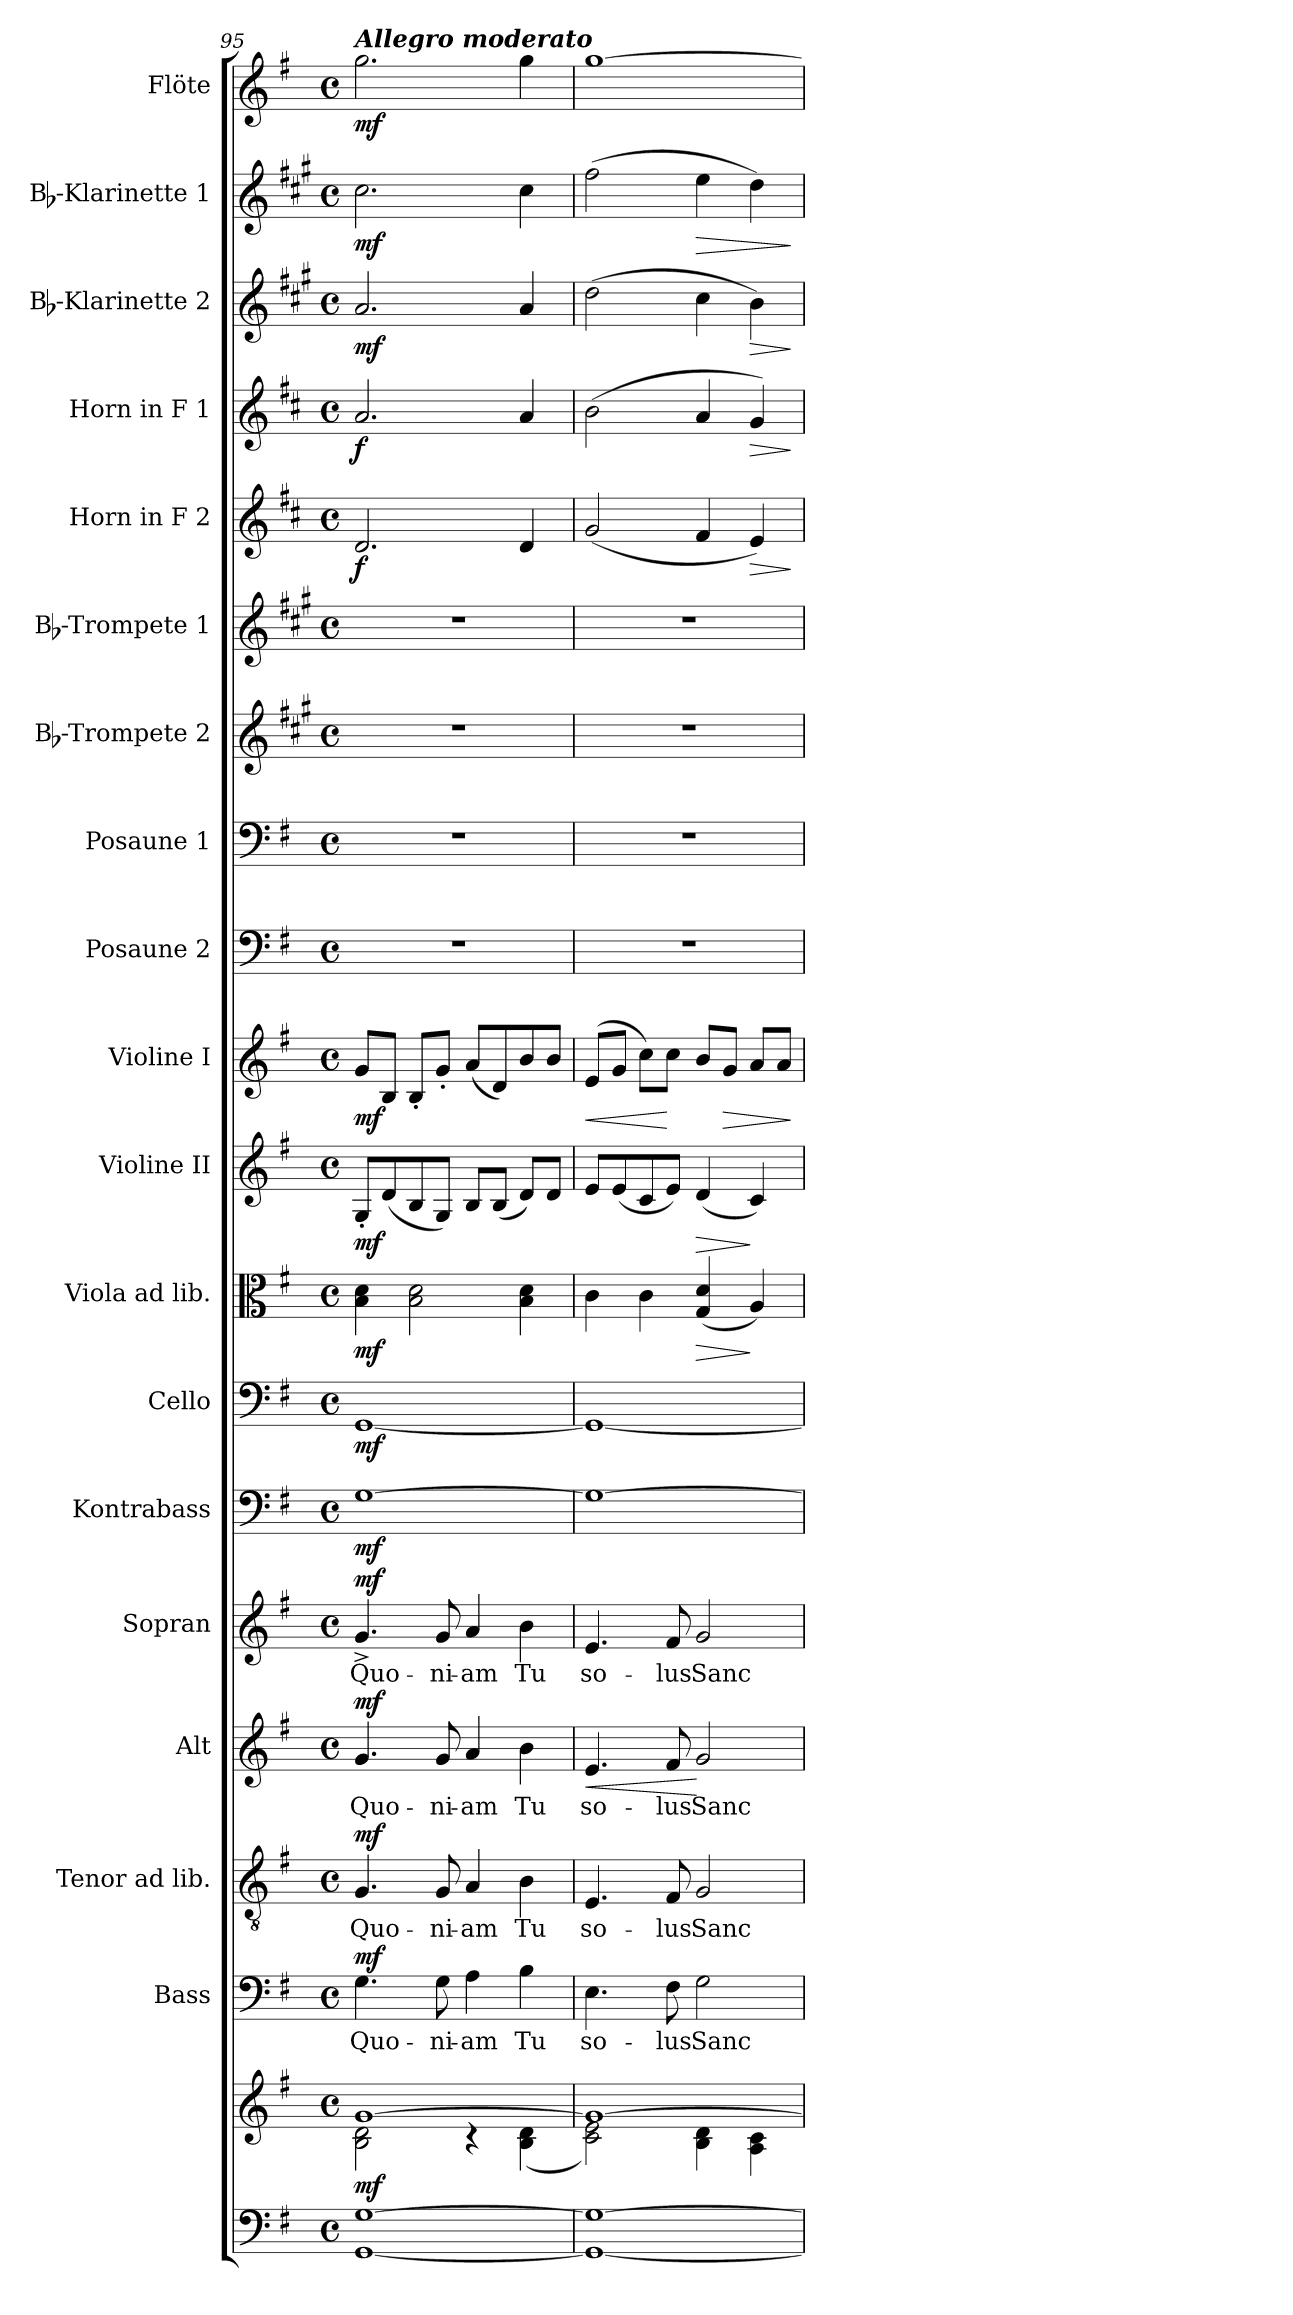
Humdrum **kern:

**kern	**kern	**dynam	**kern	**text	**dynam	**kern	**text	**dynam	**kern	**text	**dynam	**kern	**text	**dynam	**kern	**dynam	**kern	**dynam	**kern	**dynam	**kern	**dynam	**kern	**dynam	**kern	**kern	**kern	**kern	**kern	**dynam	**kern	**dynam	**kern	**dynam	**kern	**dynam	**kern	**dynam
*part19	*part19	*part19	*part18	*part18	*part18	*part17	*part17	*part17	*part16	*part16	*part16	*part15	*part15	*part15	*part14	*part14	*part13	*part13	*part12	*part12	*part11	*part11	*part10	*part10	*part9	*part8	*part7	*part6	*part5	*part5	*part4	*part4	*part3	*part3	*part2	*part2	*part1	*part1
*staff20	*staff19	*staff19/20	*staff18	*staff18	*staff18	*staff17	*staff17	*staff17	*staff16	*staff16	*staff16	*staff15	*staff15	*staff15	*staff14	*staff14	*staff13	*staff13	*staff12	*staff12	*staff11	*staff11	*staff10	*staff10	*staff9	*staff8	*staff7	*staff6	*staff5	*staff5	*staff4	*staff4	*staff3	*staff3	*staff2	*staff2	*staff1	*staff1
*	*	*	*I"Bass	*	*	*I"Tenor ad lib.	*	*	*I"Alt	*	*	*I"Sopran	*	*	*I"Kontrabass	*	*I"Cello	*	*I"Viola ad lib.	*	*I"Violine II	*	*I"Violine I	*	*I"Posaune 2	*I"Posaune 1	*I"Bb-Trompete 2	*I"Bb-Trompete 1	*I"Horn in F 2	*	*I"Horn in F 1	*	*I"Bb-Klarinette 2	*	*I"Bb-Klarinette 1	*	*I"Flöte	*
*	*	*	*I'B.	*	*	*I'T.	*	*	*I'A.	*	*	*I'S.	*	*	*I'Kb.	*	*	*	*I'Vla.	*	*I'Vl. II	*	*I'Vl. I	*	*I'Pos. 2	*I'Pos. 1	*I'Bb Trp. 2	*I'Bb Trp. 1	*	*	*	*	*I'Bb Kl. 2	*	*I'Bb Kl. 1	*	*I'Fl.	*
*clefF4	*clefG2	*	*clefF4	*	*	*clefGv2	*	*	*clefG2	*	*	*clefG2	*	*	*clefF4	*	*clefF4	*	*clefC3	*	*clefG2	*	*clefG2	*	*clefF4	*clefF4	*clefG2	*clefG2	*clefG2	*	*clefG2	*	*clefG2	*	*clefG2	*	*clefG2	*
*	*	*	*	*	*	*	*	*	*	*	*	*	*	*	*ITrd7c12	*	*	*	*	*	*	*	*	*	*	*	*ITrd1c2	*ITrd1c2	*ITrd4c7	*	*ITrd4c7	*	*ITrd1c2	*	*ITrd1c2	*	*	*
*k[f#]	*k[f#]	*	*k[f#]	*	*	*k[f#]	*	*	*k[f#]	*	*	*k[f#]	*	*	*k[f#]	*	*k[f#]	*	*k[f#]	*	*k[f#]	*	*k[f#]	*	*k[f#]	*k[f#]	*k[f#]	*k[f#]	*k[f#]	*	*k[f#]	*	*k[f#]	*	*k[f#]	*	*k[f#]	*
*G:	*G:	*	*G:	*	*	*G:	*	*	*G:	*	*	*G:	*	*	*G:	*	*G:	*	*G:	*	*G:	*	*G:	*	*G:	*G:	*G:	*G:	*G:	*	*G:	*	*G:	*	*G:	*	*G:	*
*M4/4	*M4/4	*	*M4/4	*	*	*M4/4	*	*	*M4/4	*	*	*M4/4	*	*	*M4/4	*	*M4/4	*	*M4/4	*	*M4/4	*	*M4/4	*	*M4/4	*M4/4	*M4/4	*M4/4	*M4/4	*	*M4/4	*	*M4/4	*	*M4/4	*	*M4/4	*
*met(c)	*met(c)	*	*met(c)	*	*	*met(c)	*	*	*met(c)	*	*	*met(c)	*	*	*met(c)	*	*met(c)	*	*met(c)	*	*met(c)	*	*met(c)	*	*met(c)	*met(c)	*met(c)	*met(c)	*met(c)	*	*met(c)	*	*met(c)	*	*met(c)	*	*met(c)	*
=95	=95	=95	=95	=95	=95	=95	=95	=95	=95	=95	=95	=95	=95	=95	=95	=95	=95	=95	=95	=95	=95	=95	=95	=95	=95	=95	=95	=95	=95	=95	=95	=95	=95	=95	=95	=95	=95	=95
*	*^	*	*	*	*	*	*	*	*	*	*	*	*	*	*	*	*	*	*	*	*	*	*	*	*	*	*	*	*	*	*	*	*	*	*	*	*	*
!	!	!	!	!	!	!	!	!	!	!	!	!	!	!	!	!	!	!	!	!	!	!	!	!	!	!	!	!	!	!	!	!	!	!	!	!	!	!LO:TX:a:Bi:t=Allegro moderato	!
!	!	!	!LO:DY:b	!	!LO:LY:b	!LO:DY:a	!	!LO:LY:b	!LO:DY:a	!	!LO:LY:b	!LO:DY:a	!	!LO:LY:b	!LO:DY:a	!	!LO:DY:b	!	!LO:DY:b	!	!LO:DY:b	!	!LO:DY:b	!	!LO:DY:b	!	!	!	!	!	!LO:DY:b	!	!LO:DY:b	!	!LO:DY:b	!	!LO:DY:b	!	!LO:DY:b
[1GG [1G	[>1g	2B\ 2d\	mf	4.G\	Quo-	mf	4.G/	Quo-	mf	4.g/	Quo-	mf	4.g^>/	Quo-	mf	[1GG	mf	[1GG	mf	4B\ 4d\	mf	8G'</L	mf	8g/L	mf	1r	1r	1r	1r	2.G/	f	2.d/	f	2.g/	mf	2.b\	mf	2.gg\	mf
.	.	.	.	.	.	.	.	.	.	.	.	.	.	.	.	.	.	.	.	.	.	(<8d/	.	8B/J	.	.	.	.	.	.	.	.	.	.	.	.	.	.	.
.	.	.	.	.	.	.	.	.	.	.	.	.	.	.	.	.	.	.	.	2B\ 2d\	.	8B/	.	8B'</L	.	.	.	.	.	.	.	.	.	.	.	.	.	.	.
!	!	!	!	!	!LO:LY:b	!	!	!LO:LY:b	!	!	!LO:LY:b	!	!	!LO:LY:b	!	!	!	!	!	!	!	!	!	!	!	!	!	!	!	!	!	!	!	!	!	!	!	!	!
.	.	.	.	8G\	-ni-	.	8G/	-ni-	.	8g/	-ni-	.	8g/	-ni-	.	.	.	.	.	.	.	8G/J)	.	8g'</J	.	.	.	.	.	.	.	.	.	.	.	.	.	.	.
!	!	!	!	!	!LO:LY:b	!	!	!LO:LY:b	!	!	!LO:LY:b	!	!	!LO:LY:b	!	!	!	!	!	!	!	!	!	!	!	!	!	!	!	!	!	!	!	!	!	!	!	!	!
.	.	4rc	.	4A\	-am	.	4A/	-am	.	4a/	-am	.	4a/	-am	.	.	.	.	.	.	.	8B/L	.	(<8a/L	.	.	.	.	.	.	.	.	.	.	.	.	.	.	.
.	.	.	.	.	.	.	.	.	.	.	.	.	.	.	.	.	.	.	.	.	.	(<8B/J	.	8d/)	.	.	.	.	.	.	.	.	.	.	.	.	.	.	.
!	!	!	!	!	!LO:LY:b	!	!	!LO:LY:b	!	!	!LO:LY:b	!	!	!LO:LY:b	!	!	!	!	!	!	!	!	!	!	!	!	!	!	!	!	!	!	!	!	!	!	!	!	!
.	.	(4B\ 4d\	.	4B\	Tu	.	4B\	Tu	.	4b\	Tu	.	4b\	Tu	.	.	.	.	.	4B\ 4d\	.	8d/L)	.	8b/	.	.	.	.	.	4G/	.	4d/	.	4g/	.	4b\	.	4gg\	.
.	.	.	.	.	.	.	.	.	.	.	.	.	.	.	.	.	.	.	.	.	.	8d/J	.	8b/J	.	.	.	.	.	.	.	.	.	.	.	.	.	.	.
=96	=96	=96	=96	=96	=96	=96	=96	=96	=96	=96	=96	=96	=96	=96	=96	=96	=96	=96	=96	=96	=96	=96	=96	=96	=96	=96	=96	=96	=96	=96	=96	=96	=96	=96	=96	=96	=96	=96	=96
!	!	!	!	!	!LO:LY:b	!	!	!LO:LY:b	!	!	!LO:LY:b	!LO:HP:b	!	!LO:LY:b	!	!	!	!	!	!	!	!	!	!	!LO:HP:b	!	!	!	!	!	!	!	!	!	!	!	!	!	!
1GG_ 1G_	1g_	2c\ 2e\)	.	4.E\	so-	.	4.E/	so-	.	4.e/	so-	<	4.e/	so-	.	1GG_	.	1GG_	.	4c\	.	8e/L	.	(>8e/L	<	1r	1r	1r	1r	(<2c/	.	(>2e\	.	(>2cc\	.	(>2ee\	.	[1gg	.
.	.	.	.	.	.	.	.	.	.	.	.	.	.	.	.	.	.	.	.	.	.	(<8e/	.	8g/J	.	.	.	.	.	.	.	.	.	.	.	.	.	.	.
.	.	.	.	.	.	.	.	.	.	.	.	.	.	.	.	.	.	.	.	4c\	.	8c/	.	8cc\L)	.	.	.	.	.	.	.	.	.	.	.	.	.	.	.
!	!	!	!	!	!LO:LY:b	!	!	!LO:LY:b	!	!	!LO:LY:b	!	!	!LO:LY:b	!	!	!	!	!	!	!	!	!	!	!	!	!	!	!	!	!	!	!	!	!	!	!	!	!
.	.	.	.	8F#\	-lus	.	8F#/	-lus	.	8f#/	-lus	.	8f#/	-lus	.	.	.	.	.	.	.	8e/J)	.	8cc\J	[	.	.	.	.	.	.	.	.	.	.	.	.	.	.
!	!	!	!	!	!LO:LY:b	!	!	!LO:LY:b	!	!	!LO:LY:b	!	!	!LO:LY:b	!	!	!	!	!	!	!LO:HP:b	!	!LO:HP:b	!	!	!	!	!	!	!	!	!	!	!	!	!	!LO:HP:b	!	!
.	.	4B\ 4d\	.	2G\	Sanc-	.	2G/	Sanc-	.	2g/	Sanc-	[	2g/	Sanc-	.	.	.	.	.	(<4G/ 4d/	>	(<4d/	>	8b/L	.	.	.	.	.	4B/	.	4d/	.	4b\	.	4dd\	>	.	.
!	!	!	!	!	!	!	!	!	!	!	!	!	!	!	!	!	!	!	!	!	!	!	!	!	!LO:HP:b	!	!	!	!	!	!	!	!	!	!	!	!	!	!
.	.	.	.	.	.	.	.	.	.	.	.	.	.	.	.	.	.	.	.	.	.	.	.	8g/J	>	.	.	.	.	.	.	.	.	.	.	.	.	.	.
!	!	!	!	!	!	!	!	!	!	!	!	!	!	!	!	!	!	!	!	!	!	!	!	!	!	!	!	!	!	!	!LO:HP:b	!	!LO:HP:b	!	!LO:HP:b	!	!	!	!
.	.	4A\ 4c\	.	.	.	.	.	.	.	.	.	.	.	.	.	.	.	.	.	4A/)	]	4c/)	]	8a/L	.	.	.	.	.	4A/)	>	4c/)	>	4a\)	>	4cc\)	.	.	.
.	.	.	.	.	.	.	.	.	.	.	.	.	.	.	.	.	.	.	.	.	.	.	.	8a/J	.	.	.	.	.	.	.	.	.	.	.	.	.	.	.
*	*v	*v	*	*	*	*	*	*	*	*	*	*	*	*	*	*	*	*	*	*	*	*	*	*	*	*	*	*	*	*	*	*	*	*	*	*	*	*	*
.	.	.	.	.	.	.	.	.	.	.	.	.	.	.	.	.	.	.	.	.	.	.	.	]	.	.	.	.	.	]	.	]	.	]	.	]	.	.
=	=	=	=	=	=	=	=	=	=	=	=	=	=	=	=	=	=	=	=	=	=	=	=	=	=	=	=	=	=	=	=	=	=	=	=	=	=	=
*-	*-	*-	*-	*-	*-	*-	*-	*-	*-	*-	*-	*-	*-	*-	*-	*-	*-	*-	*-	*-	*-	*-	*-	*-	*-	*-	*-	*-	*-	*-	*-	*-	*-	*-	*-	*-	*-	*-
